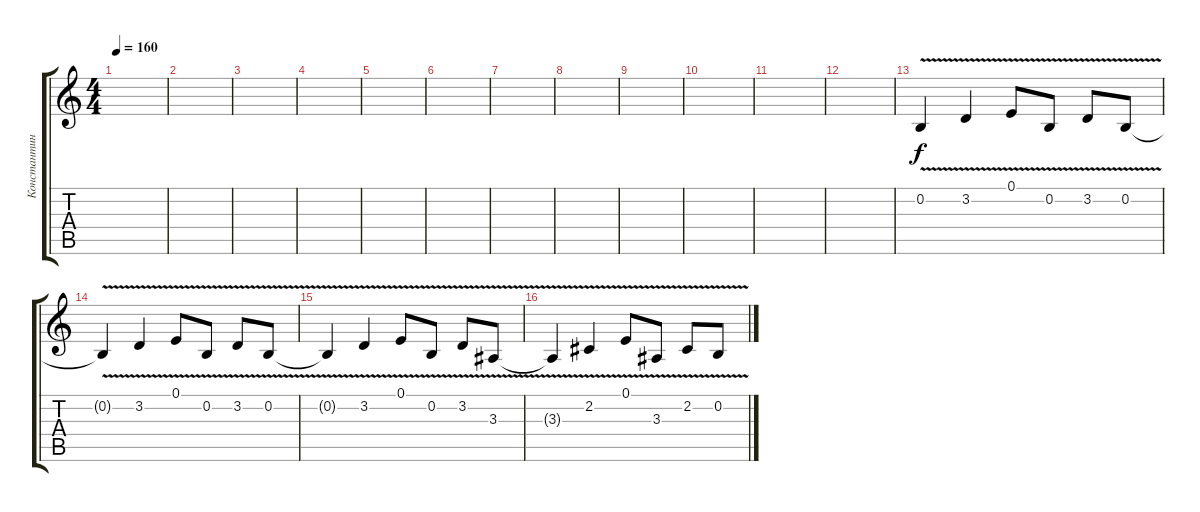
\track ("Константин Бекрев" "Константин") {instrument lead1square}
\staff {score tabs}
\tuning (E4 B3 G3 D3 A2 E2) {hide}
\ts (4 4)
\tempo 160
\clef g2
\ks c
|
|
|
|
|
|
|
|
|
|
|
|
0.2{v}.4 3.2{v}.4 0.1{v}.8 0.2{v}.8 3.2{v}.8 0.2{v}.8 |
0.2{t}.4 3.2{v}.4 0.1{v}.8 0.2{v}.8 3.2{v}.8 0.2{v}.8 |
0.2{t}.4 3.2{v}.4 0.1{v}.8 0.2{v}.8 3.2{v}.8 3.3{v}.8 |
3.3{t}.4 2.2{v}.4 0.1{v}.8 3.3{v}.8 2.2{v}.8 0.2{v}.8
